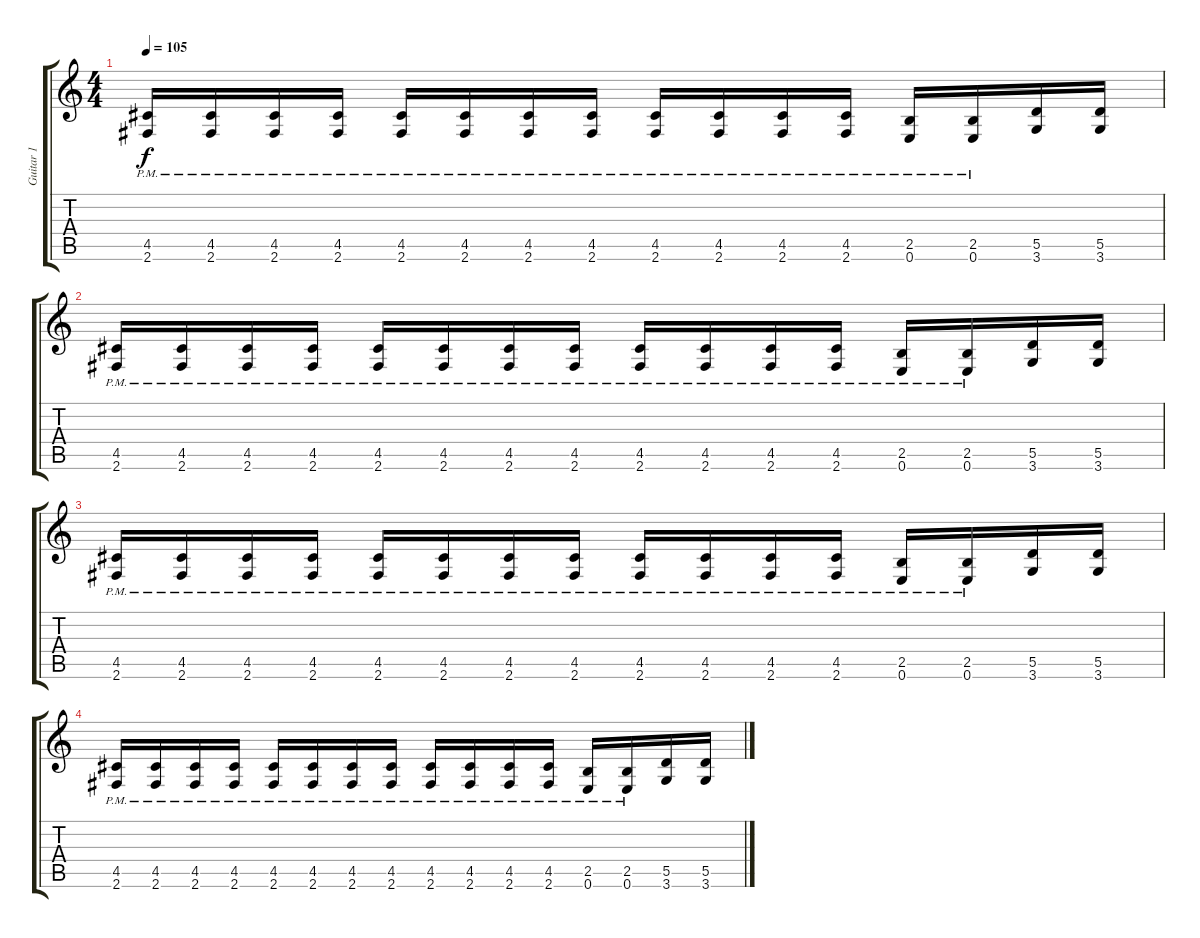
\track ("Guitar 1" "Guitar 1") {instrument distortionguitar}
\staff {score tabs}
\tuning (E4 B3 G3 D3 A2 E2) {hide}
\ts (4 4)
\tempo 105
\clef g2
\ks c
(4.5{pm} 2.6{pm}).16{dy f} (4.5{pm} 2.6{pm}).16 (4.5{pm} 2.6{pm}).16 (4.5{pm} 2.6{pm}).16 (4.5{pm} 2.6{pm}).16 (4.5{pm} 2.6{pm}).16 (4.5{pm} 2.6{pm}).16 (4.5{pm} 2.6{pm}).16 (4.5{pm} 2.6{pm}).16 (4.5{pm} 2.6{pm}).16 (4.5{pm} 2.6{pm}).16 (4.5{pm} 2.6{pm}).16 (2.5{pm} 0.6{pm}).16 (2.5{pm} 0.6{pm}).16 (5.5 3.6).16 (5.5 3.6).16 |
(4.5{pm} 2.6{pm}).16 (4.5{pm} 2.6{pm}).16 (4.5{pm} 2.6{pm}).16 (4.5{pm} 2.6{pm}).16 (4.5{pm} 2.6{pm}).16 (4.5{pm} 2.6{pm}).16 (4.5{pm} 2.6{pm}).16 (4.5{pm} 2.6{pm}).16 (4.5{pm} 2.6{pm}).16 (4.5{pm} 2.6{pm}).16 (4.5{pm} 2.6{pm}).16 (4.5{pm} 2.6{pm}).16 (2.5{pm} 0.6{pm}).16 (2.5{pm} 0.6{pm}).16 (5.5 3.6).16 (5.5 3.6).16 |
(4.5{pm} 2.6{pm}).16 (4.5{pm} 2.6{pm}).16 (4.5{pm} 2.6{pm}).16 (4.5{pm} 2.6{pm}).16 (4.5{pm} 2.6{pm}).16 (4.5{pm} 2.6{pm}).16 (4.5{pm} 2.6{pm}).16 (4.5{pm} 2.6{pm}).16 (4.5{pm} 2.6{pm}).16 (4.5{pm} 2.6{pm}).16 (4.5{pm} 2.6{pm}).16 (4.5{pm} 2.6{pm}).16 (2.5{pm} 0.6{pm}).16 (2.5{pm} 0.6{pm}).16 (5.5 3.6).16 (5.5 3.6).16 |
(4.5{pm} 2.6{pm}).16 (4.5{pm} 2.6{pm}).16 (4.5{pm} 2.6{pm}).16 (4.5{pm} 2.6{pm}).16 (4.5{pm} 2.6{pm}).16 (4.5{pm} 2.6{pm}).16 (4.5{pm} 2.6{pm}).16 (4.5{pm} 2.6{pm}).16 (4.5{pm} 2.6{pm}).16 (4.5{pm} 2.6{pm}).16 (4.5{pm} 2.6{pm}).16 (4.5{pm} 2.6{pm}).16 (2.5{pm} 0.6{pm}).16 (2.5{pm} 0.6{pm}).16 (5.5 3.6).16 (5.5 3.6).16
